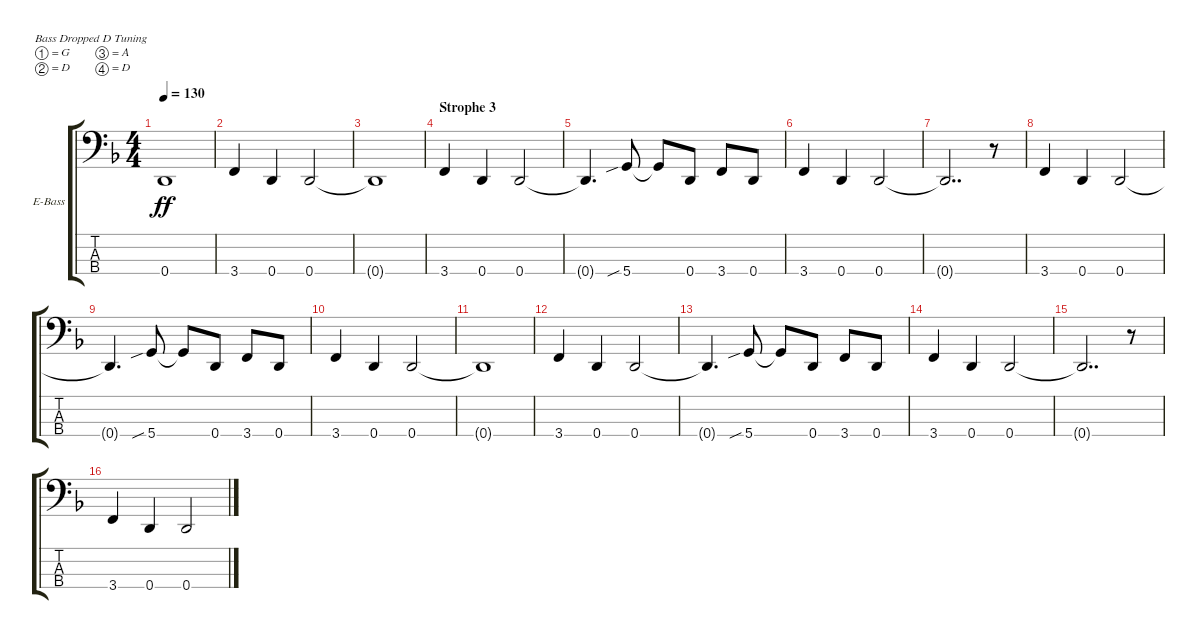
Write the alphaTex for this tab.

\defaultSystemsLayout 4
\bracketExtendMode groupsimilarinstruments
\firstSystemTrackNameOrientation horizontal
\otherSystemsTrackNameOrientation horizontal
\track ("Bass" "E-Bass") {instrument electricbassfinger}
\staff {score tabs}
\tuning (G2 D2 A1 D1)
\ts (4 4)
\tempo 130
\clef f4
\ks dminor
0.4{t}.1{dy ff} |
3.4.4 0.4.4 0.4.2 |
0.4{t}.1 |
\section ("" "Strophe 3")
3.4.4 0.4.4 0.4.2 |
0.4{t}.4{d} 5.4{sib}.8 5.4{t}.8 0.4.8 3.4.8 0.4.8 |
3.4.4 0.4.4 0.4.2 |
0.4{t}.2{dd} r.8 |
3.4.4 0.4.4 0.4.2 |
0.4{t}.4{d} 5.4{sib}.8 5.4{t}.8 0.4.8 3.4.8 0.4.8 |
3.4.4 0.4.4 0.4.2 |
0.4{t}.1 |
3.4.4 0.4.4 0.4.2 |
0.4{t}.4{d} 5.4{sib}.8 5.4{t}.8 0.4.8 3.4.8 0.4.8 |
3.4.4 0.4.4 0.4.2 |
0.4{t}.2{dd} r.8 |
3.4.4 0.4.4 0.4.2
